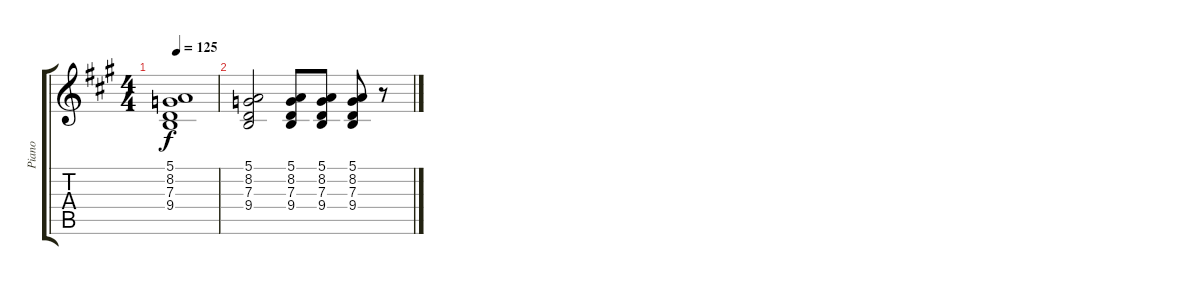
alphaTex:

\track ("Piano" "Piano") {instrument electricpiano1}
\staff {score tabs}
\tuning (E4 B3 G3 D3 A2 E2) {hide}
\ts (4 4)
\tempo 125
\clef g2
\ks a
(5.1 8.2 7.3 9.4).1{dy f volume 3} |
(5.1 8.2 7.3 9.4).2{volume 2} (5.1 8.2 7.3 9.4).8 (5.1 8.2 7.3 9.4).8 (5.1 8.2 7.3 9.4).8 r.8
